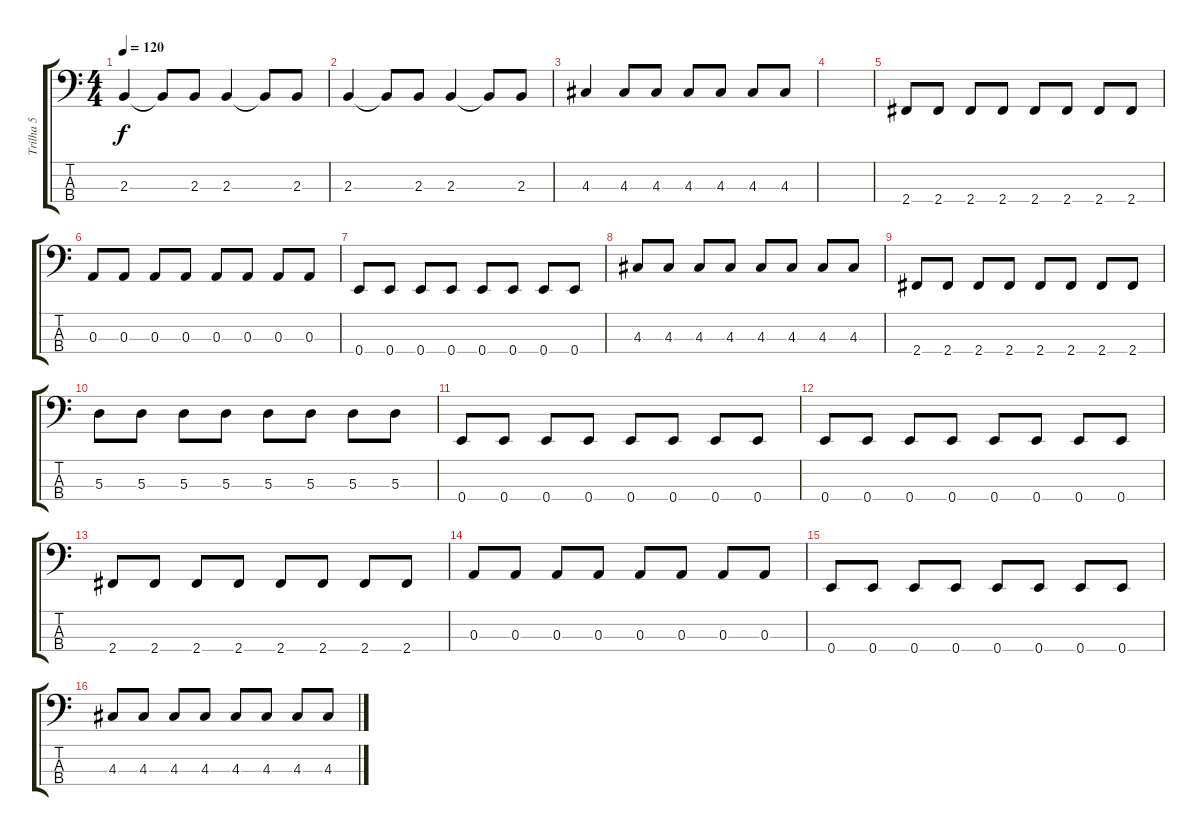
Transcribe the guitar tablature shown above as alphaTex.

\track ("Trilha 5" "Trilha 5") {instrument electricbasspick}
\staff {score tabs}
\tuning (G2 D2 A1 E1) {hide}
\ts (4 4)
\tempo 120
\clef f4
\ks c
2.3.4{dy f} 2.3{t}.8 2.3.8 2.3.4 2.3{t}.8 2.3.8 |
2.3.4 2.3{t}.8 2.3.8 2.3.4 2.3{t}.8 2.3.8 |
4.3.4 4.3.8 4.3.8 4.3.8 4.3.8 4.3.8 4.3.8 |
|
2.4.8 2.4.8 2.4.8 2.4.8 2.4.8 2.4.8 2.4.8 2.4.8 |
0.3.8 0.3.8 0.3.8 0.3.8 0.3.8 0.3.8 0.3.8 0.3.8 |
0.4.8 0.4.8 0.4.8 0.4.8 0.4.8 0.4.8 0.4.8 0.4.8 |
4.3.8 4.3.8 4.3.8 4.3.8 4.3.8 4.3.8 4.3.8 4.3.8 |
2.4.8 2.4.8 2.4.8 2.4.8 2.4.8 2.4.8 2.4.8 2.4.8 |
5.3.8 5.3.8 5.3.8 5.3.8 5.3.8 5.3.8 5.3.8 5.3.8 |
0.4.8 0.4.8 0.4.8 0.4.8 0.4.8 0.4.8 0.4.8 0.4.8 |
0.4.8 0.4.8 0.4.8 0.4.8 0.4.8 0.4.8 0.4.8 0.4.8 |
2.4.8 2.4.8 2.4.8 2.4.8 2.4.8 2.4.8 2.4.8 2.4.8 |
0.3.8 0.3.8 0.3.8 0.3.8 0.3.8 0.3.8 0.3.8 0.3.8 |
0.4.8 0.4.8 0.4.8 0.4.8 0.4.8 0.4.8 0.4.8 0.4.8 |
4.3.8 4.3.8 4.3.8 4.3.8 4.3.8 4.3.8 4.3.8 4.3.8
